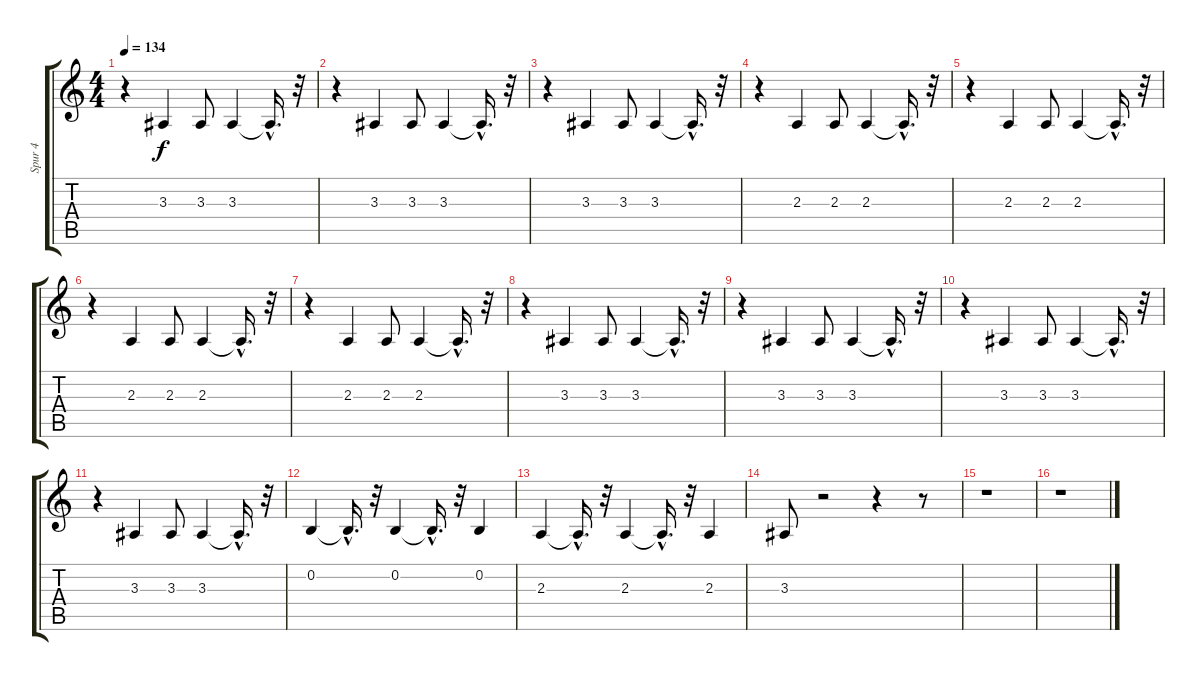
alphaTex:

\track ("Spur 4" "Spur 4") {instrument drawbarorgan}
\staff {score tabs}
\tuning (E4 B3 G3 D3 A2 E2) {hide}
\ts (4 4)
\tempo 134
\clef g2
\ks c
r.4{dy f} 3.3.4 3.3.8 3.3.4 3.3{hac t}.16{d} r.32 |
r.4 3.3.4 3.3.8 3.3.4 3.3{hac t}.16{d} r.32 |
r.4 3.3.4 3.3.8 3.3.4 3.3{hac t}.16{d} r.32 |
r.4 2.3.4 2.3.8 2.3.4 2.3{hac t}.16{d} r.32 |
r.4 2.3.4 2.3.8 2.3.4 2.3{hac t}.16{d} r.32 |
r.4 2.3.4 2.3.8 2.3.4 2.3{hac t}.16{d} r.32 |
r.4 2.3.4 2.3.8 2.3.4 2.3{hac t}.16{d} r.32 |
r.4 3.3.4 3.3.8 3.3.4 3.3{hac t}.16{d} r.32 |
r.4 3.3.4 3.3.8 3.3.4 3.3{hac t}.16{d} r.32 |
r.4 3.3.4 3.3.8 3.3.4 3.3{hac t}.16{d} r.32 |
r.4 3.3.4 3.3.8 3.3.4 3.3{hac t}.16{d} r.32 |
0.2.4 0.2{hac t}.16{d} r.32 0.2.4 0.2{hac t}.16{d} r.32 0.2.4 |
2.3.4 2.3{hac t}.16{d} r.32 2.3.4 2.3{hac t}.16{d} r.32 2.3.4 |
3.3.8 r.2 r.4 r.8 |
r.1 |
r.1
